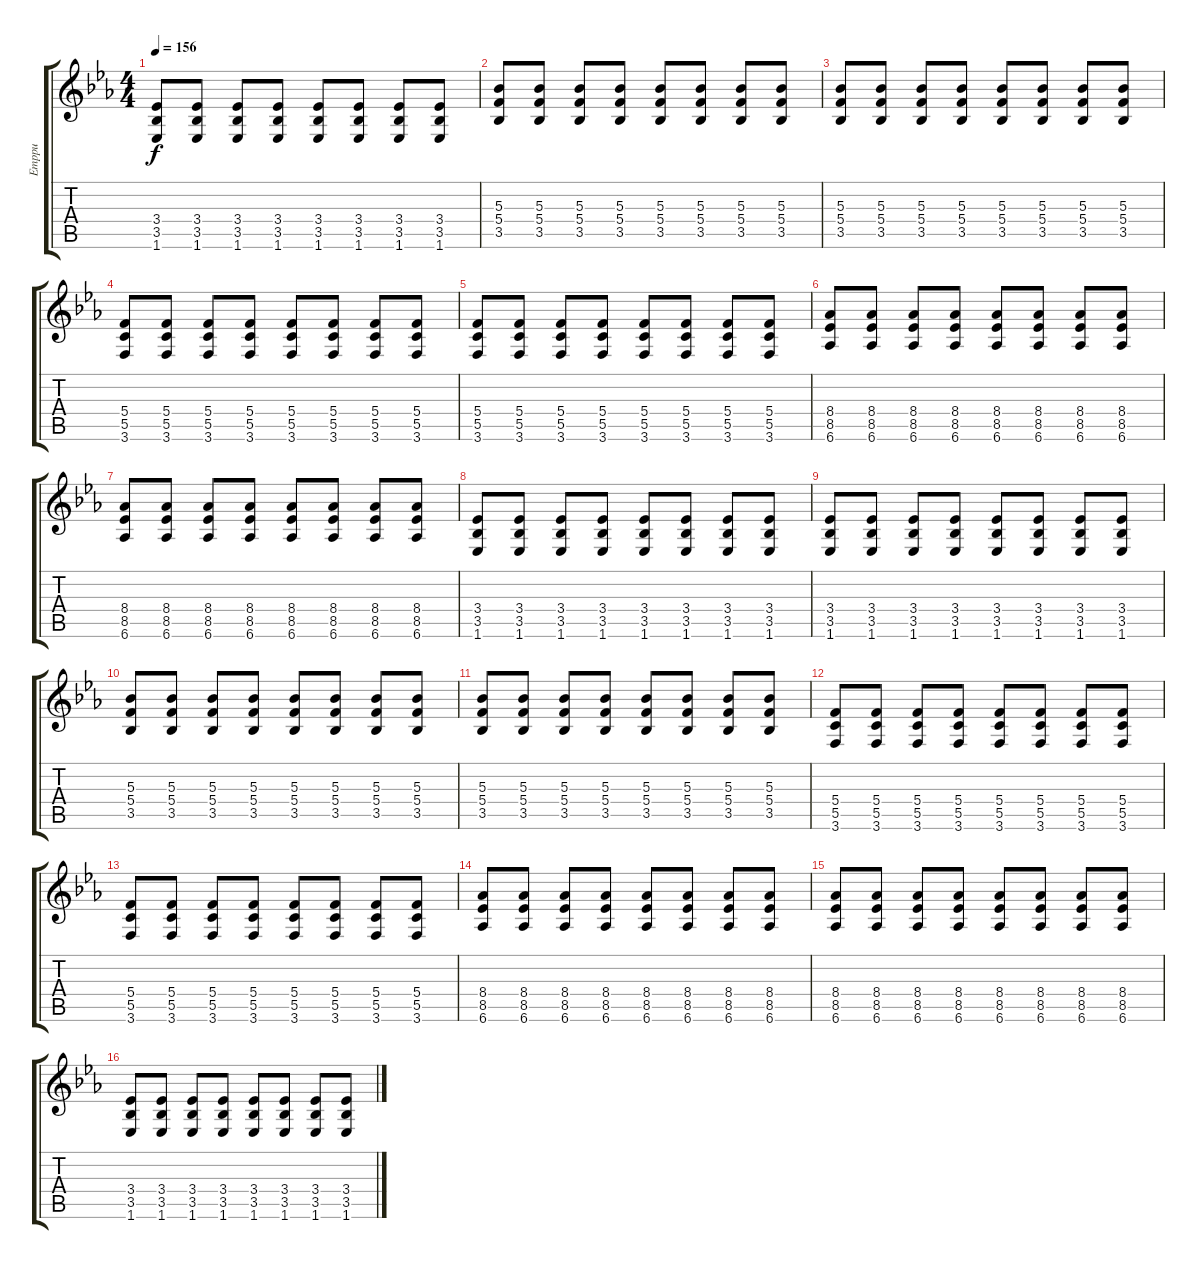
\track ("Emppu" "Emppu") {instrument distortionguitar}
\staff {score tabs}
\tuning (D4 A3 F3 C3 G2 D2) {hide}
\ts (4 4)
\tempo 156
\clef g2
\ks cminor
(3.4 3.5 1.6).8{dy f} (3.4 3.5 1.6).8 (3.4 3.5 1.6).8 (3.4 3.5 1.6).8 (3.4 3.5 1.6).8 (3.4 3.5 1.6).8 (3.4 3.5 1.6).8 (3.4 3.5 1.6).8 |
(5.3 5.4 3.5).8 (5.3 5.4 3.5).8 (5.3 5.4 3.5).8 (5.3 5.4 3.5).8 (5.3 5.4 3.5).8 (5.3 5.4 3.5).8 (5.3 5.4 3.5).8 (5.3 5.4 3.5).8 |
(5.3 5.4 3.5).8 (5.3 5.4 3.5).8 (5.3 5.4 3.5).8 (5.3 5.4 3.5).8 (5.3 5.4 3.5).8 (5.3 5.4 3.5).8 (5.3 5.4 3.5).8 (5.3 5.4 3.5).8 |
(5.4 5.5 3.6).8 (5.4 5.5 3.6).8 (5.4 5.5 3.6).8 (5.4 5.5 3.6).8 (5.4 5.5 3.6).8 (5.4 5.5 3.6).8 (5.4 5.5 3.6).8 (5.4 5.5 3.6).8 |
(5.4 5.5 3.6).8 (5.4 5.5 3.6).8 (5.4 5.5 3.6).8 (5.4 5.5 3.6).8 (5.4 5.5 3.6).8 (5.4 5.5 3.6).8 (5.4 5.5 3.6).8 (5.4 5.5 3.6).8 |
(8.4 8.5 6.6).8 (8.4 8.5 6.6).8 (8.4 8.5 6.6).8 (8.4 8.5 6.6).8 (8.4 8.5 6.6).8 (8.4 8.5 6.6).8 (8.4 8.5 6.6).8 (8.4 8.5 6.6).8 |
(8.4 8.5 6.6).8 (8.4 8.5 6.6).8 (8.4 8.5 6.6).8 (8.4 8.5 6.6).8 (8.4 8.5 6.6).8 (8.4 8.5 6.6).8 (8.4 8.5 6.6).8 (8.4 8.5 6.6).8 |
(3.4 3.5 1.6).8 (3.4 3.5 1.6).8 (3.4 3.5 1.6).8 (3.4 3.5 1.6).8 (3.4 3.5 1.6).8 (3.4 3.5 1.6).8 (3.4 3.5 1.6).8 (3.4 3.5 1.6).8 |
(3.4 3.5 1.6).8 (3.4 3.5 1.6).8 (3.4 3.5 1.6).8 (3.4 3.5 1.6).8 (3.4 3.5 1.6).8 (3.4 3.5 1.6).8 (3.4 3.5 1.6).8 (3.4 3.5 1.6).8 |
(5.3 5.4 3.5).8 (5.3 5.4 3.5).8 (5.3 5.4 3.5).8 (5.3 5.4 3.5).8 (5.3 5.4 3.5).8 (5.3 5.4 3.5).8 (5.3 5.4 3.5).8 (5.3 5.4 3.5).8 |
(5.3 5.4 3.5).8 (5.3 5.4 3.5).8 (5.3 5.4 3.5).8 (5.3 5.4 3.5).8 (5.3 5.4 3.5).8 (5.3 5.4 3.5).8 (5.3 5.4 3.5).8 (5.3 5.4 3.5).8 |
(5.4 5.5 3.6).8 (5.4 5.5 3.6).8 (5.4 5.5 3.6).8 (5.4 5.5 3.6).8 (5.4 5.5 3.6).8 (5.4 5.5 3.6).8 (5.4 5.5 3.6).8 (5.4 5.5 3.6).8 |
(5.4 5.5 3.6).8 (5.4 5.5 3.6).8 (5.4 5.5 3.6).8 (5.4 5.5 3.6).8 (5.4 5.5 3.6).8 (5.4 5.5 3.6).8 (5.4 5.5 3.6).8 (5.4 5.5 3.6).8 |
(8.4 8.5 6.6).8 (8.4 8.5 6.6).8 (8.4 8.5 6.6).8 (8.4 8.5 6.6).8 (8.4 8.5 6.6).8 (8.4 8.5 6.6).8 (8.4 8.5 6.6).8 (8.4 8.5 6.6).8 |
(8.4 8.5 6.6).8 (8.4 8.5 6.6).8 (8.4 8.5 6.6).8 (8.4 8.5 6.6).8 (8.4 8.5 6.6).8 (8.4 8.5 6.6).8 (8.4 8.5 6.6).8 (8.4 8.5 6.6).8 |
(3.4 3.5 1.6).8 (3.4 3.5 1.6).8 (3.4 3.5 1.6).8 (3.4 3.5 1.6).8 (3.4 3.5 1.6).8 (3.4 3.5 1.6).8 (3.4 3.5 1.6).8 (3.4 3.5 1.6).8
